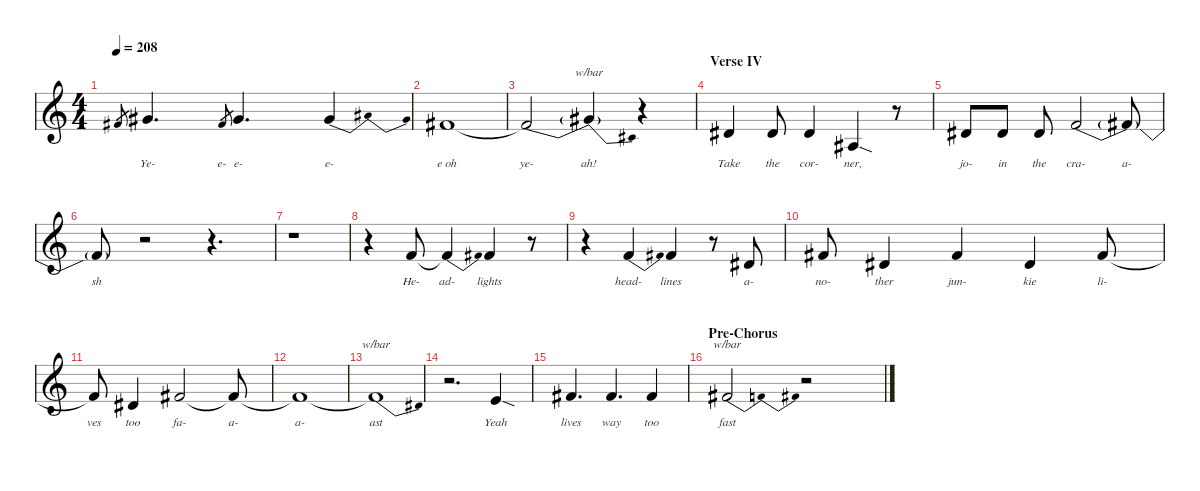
\defaultSystemsLayout 4
\hideDynamics
\bracketExtendMode nobrackets
\singleTrackTrackNamePolicy hidden
\multiTrackTrackNamePolicy hidden
\otherSystemsTrackNameOrientation horizontal
\track ("Vocals" "sng.") {multiBarRest instrument voiceoohs}
\staff {score}
\tuning (Eb4 Bb3 Gb3 Db3 Ab2 Eb2)
\ts (4 4)
\tempo 208
\clef g2
\ks c
3.1{acc #}.8{gr dy mf beam Up} 5.1{acc #}.4{d lyrics (0 "Ye-") lyrics (1 "") lyrics (2 "") lyrics (3 "") lyrics (4 "") beam Up} 3.1{acc #}.8{lyrics (0 "e-") lyrics (1 "") lyrics (2 "") lyrics (3 "") lyrics (4 "") gr beam Up} 5.1{acc #}.4{d lyrics (0 "e-") lyrics (1 "") lyrics (2 "") lyrics (3 "") lyrics (4 "") beam Up} 5.1{be (bendrelease 9 0 16.8 4 27.599999999999998 4 37.8 0) acc #}.4{lyrics (0 "e-") lyrics (1 "") lyrics (2 "") lyrics (3 "") lyrics (4 "") beam Up} |
3.1{acc #}.1{lyrics (0 "e oh") lyrics (1 "") lyrics (2 "") lyrics (3 "") lyrics (4 "") beam Up} |
3.1{be (bend 17.4 0 31.2 4) t acc #}.2{lyrics (0 "ye-") lyrics (1 "") lyrics (2 "") lyrics (3 "") lyrics (4 "") beam Up} 3.1{t}.4{tbe (dive default 0 0 44.4 -10) lyrics (0 "ah!") lyrics (1 "") lyrics (2 "") lyrics (3 "") lyrics (4 "") beam Up} r.4{beam Up} |
\section ("" "Verse IV")
5.2{acc #}.4{lyrics (0 "Take") lyrics (1 "") lyrics (2 "") lyrics (3 "") lyrics (4 "") beam Up} 5.2{acc #}.8{lyrics (0 "the") lyrics (1 "") lyrics (2 "") lyrics (3 "") lyrics (4 "") beam Up} 5.2{acc #}.4{lyrics (0 "cor-") lyrics (1 "") lyrics (2 "") lyrics (3 "") lyrics (4 "") beam Up} 4.3{sod acc #}.4{lyrics (0 "ner,") lyrics (1 "") lyrics (2 "") lyrics (3 "") lyrics (4 "") beam Up} r.8{beam Up} |
5.2{acc #}.8{lyrics (0 "jo-") lyrics (1 "") lyrics (2 "") lyrics (3 "") lyrics (4 "") beam Up} 5.2{acc #}.8{lyrics (0 "in") lyrics (1 "") lyrics (2 "") lyrics (3 "") lyrics (4 "") beam Up} 5.2{acc #}.8{lyrics (0 "the") lyrics (1 "") lyrics (2 "") lyrics (3 "") lyrics (4 "") beam Up} 7.2{be (bend 15.6 0 37.8 2)}.2{lyrics (0 "cra-") lyrics (1 "") lyrics (2 "") lyrics (3 "") lyrics (4 "") beam Up} 7.2{t}.8{lyrics (0 "a-") lyrics (1 "") lyrics (2 "") lyrics (3 "") lyrics (4 "") beam Up} |
7.2{t}.8{lyrics (0 "sh") lyrics (1 "") lyrics (2 "") lyrics (3 "") lyrics (4 "") beam Up} r.2{beam Up} r.4{d beam Up} |
r.1{beam Down} |
r.4{beam Down} 7.2.8{lyrics (0 "He-") lyrics (1 "") lyrics (2 "") lyrics (3 "") lyrics (4 "") beam Up} 7.2{be (bend 0 0 16.2 2) t}.4{lyrics (0 "ad-") lyrics (1 "") lyrics (2 "") lyrics (3 "") lyrics (4 "") beam Up} 8.2{acc #}.4{lyrics (0 "lights") lyrics (1 "") lyrics (2 "") lyrics (3 "") lyrics (4 "") beam Up} r.8{beam Up} |
r.4{beam Down} 7.2{be (bend 0 0 16.2 2)}.4{lyrics (0 "head-") lyrics (1 "") lyrics (2 "") lyrics (3 "") lyrics (4 "") beam Up} 8.2{acc #}.4{lyrics (0 "lines") lyrics (1 "") lyrics (2 "") lyrics (3 "") lyrics (4 "") beam Up} r.8{beam Up} 5.2{acc #}.8{lyrics (0 "a-") lyrics (1 "") lyrics (2 "") lyrics (3 "") lyrics (4 "") beam Up} |
8.2{acc #}.8{lyrics (0 "no-") lyrics (1 "") lyrics (2 "") lyrics (3 "") lyrics (4 "") beam Up} 5.2{acc #}.4{lyrics (0 "ther") lyrics (1 "") lyrics (2 "") lyrics (3 "") lyrics (4 "") beam Up} 8.2{acc #}.4{lyrics (0 "jun-") lyrics (1 "") lyrics (2 "") lyrics (3 "") lyrics (4 "") beam Up} 5.2{acc #}.4{lyrics (0 "kie") lyrics (1 "") lyrics (2 "") lyrics (3 "") lyrics (4 "") beam Up} 8.2{acc #}.8{lyrics (0 "li-") lyrics (1 "") lyrics (2 "") lyrics (3 "") lyrics (4 "") beam Up} |
8.2{t acc #}.8{lyrics (0 "ves") lyrics (1 "") lyrics (2 "") lyrics (3 "") lyrics (4 "") beam Up} 5.2{acc #}.4{lyrics (0 "too") lyrics (1 "") lyrics (2 "") lyrics (3 "") lyrics (4 "") beam Up} 8.2{acc #}.2{lyrics (0 "fa-") lyrics (1 "") lyrics (2 "") lyrics (3 "") lyrics (4 "") beam Up} 8.2{t acc #}.8{lyrics (0 "a-") lyrics (1 "") lyrics (2 "") lyrics (3 "") lyrics (4 "") beam Up} |
8.2{t acc #}.1{lyrics (0 "a-") lyrics (1 "") lyrics (2 "") lyrics (3 "") lyrics (4 "") beam Up} |
8.2{t acc #}.1{tbe (dive default 0 0 45 -6) lyrics (0 "ast") lyrics (1 "") lyrics (2 "") lyrics (3 "") lyrics (4 "") beam Up} |
r.2{d beam Down} 6.2{sod}.4{lyrics (0 "Yeah") lyrics (1 "") lyrics (2 "") lyrics (3 "") lyrics (4 "") beam Up} |
8.2{acc #}.4{d lyrics (0 "lives") lyrics (1 "") lyrics (2 "") lyrics (3 "") lyrics (4 "") beam Up} 8.2{acc #}.4{d lyrics (0 "way") lyrics (1 "") lyrics (2 "") lyrics (3 "") lyrics (4 "") beam Up} 8.2{acc #}.4{lyrics (0 "too") lyrics (1 "") lyrics (2 "") lyrics (3 "") lyrics (4 "") beam Up} |
\section ("" "Pre-Chorus")
8.2{acc #}.2{tbe (dip default 8.4 0 22.8 -2 24 -2 35.4 0) lyrics (0 "fast") lyrics (1 "") lyrics (2 "") lyrics (3 "") lyrics (4 "") beam Up} r.2{beam Up}
